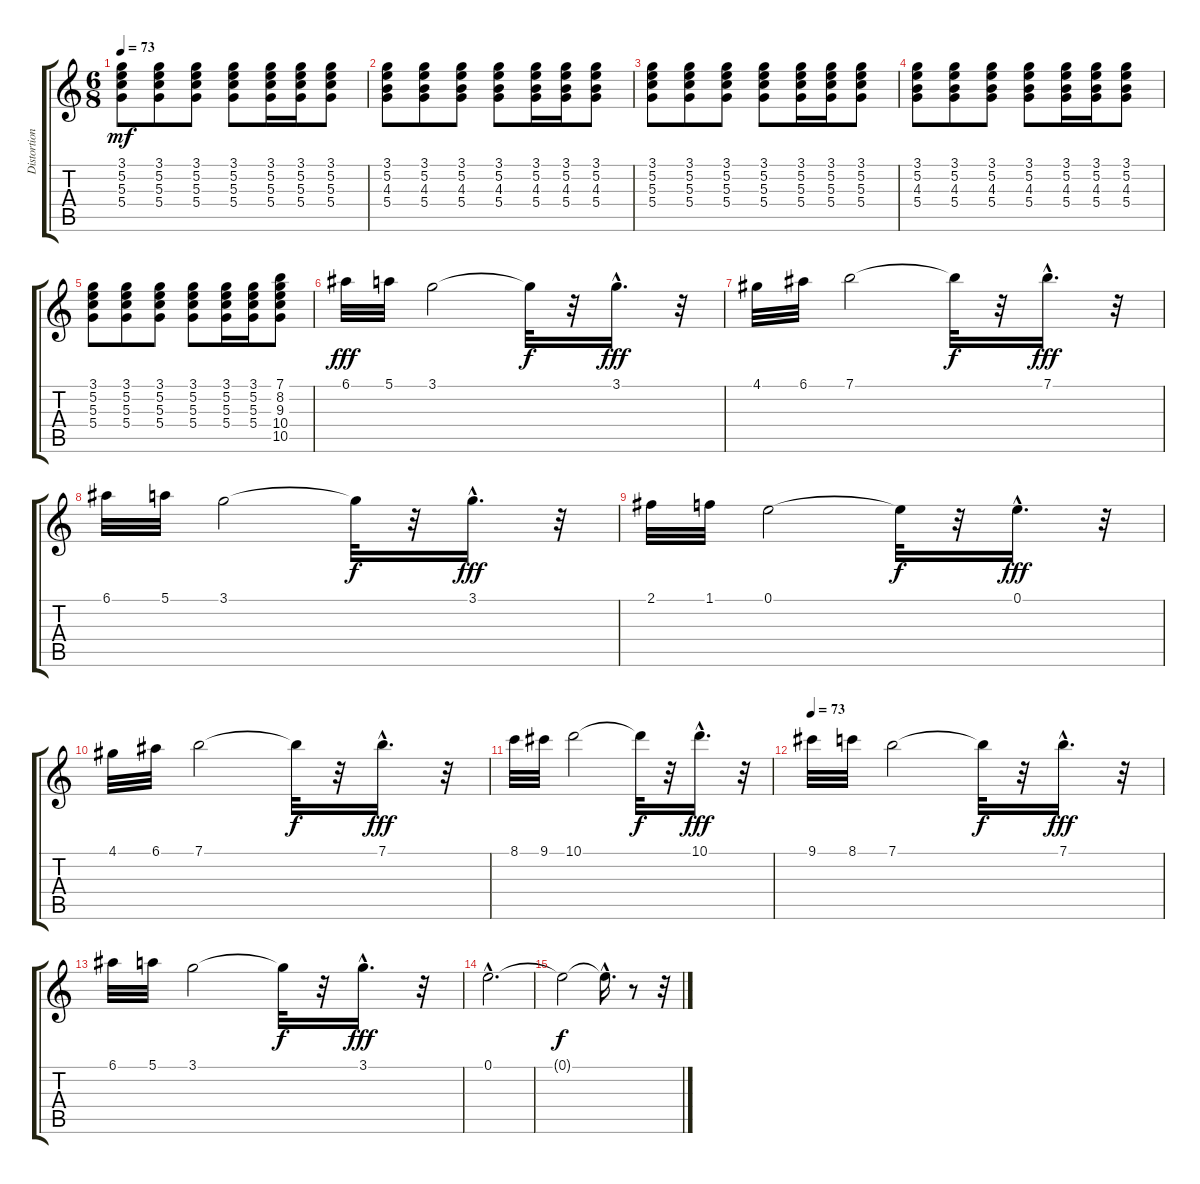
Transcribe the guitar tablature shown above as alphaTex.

\track ("Distortion" "Distortion") {instrument distortionguitar}
\staff {score tabs}
\tuning (E4 B3 G3 D3 A2 E2) {hide}
\ts (6 8)
\tempo 73
\clef g2
\ks c
(3.1 5.2 5.3 5.4).8{dy mf} (3.1 5.2 5.3 5.4).8 (3.1 5.2 5.3 5.4).8 (3.1 5.2 5.3 5.4).8 (3.1 5.2 5.3 5.4).16 (3.1 5.2 5.3 5.4).16 (3.1 5.2 5.3 5.4).8 |
(3.1 5.2 4.3 5.4).8 (3.1 5.2 4.3 5.4).8 (3.1 5.2 4.3 5.4).8 (3.1 5.2 4.3 5.4).8 (3.1 5.2 4.3 5.4).16 (3.1 5.2 4.3 5.4).16 (3.1 5.2 4.3 5.4).8 |
(3.1 5.2 5.3 5.4).8 (3.1 5.2 5.3 5.4).8 (3.1 5.2 5.3 5.4).8 (3.1 5.2 5.3 5.4).8 (3.1 5.2 5.3 5.4).16 (3.1 5.2 5.3 5.4).16 (3.1 5.2 5.3 5.4).8 |
(3.1 5.2 4.3 5.4).8 (3.1 5.2 4.3 5.4).8 (3.1 5.2 4.3 5.4).8 (3.1 5.2 4.3 5.4).8 (3.1 5.2 4.3 5.4).16 (3.1 5.2 4.3 5.4).16 (3.1 5.2 4.3 5.4).8 |
(3.1 5.2 5.3 5.4).8 (3.1 5.2 5.3 5.4).8 (3.1 5.2 5.3 5.4).8 (3.1 5.2 5.3 5.4).8 (3.1 5.2 5.3 5.4).16 (3.1 5.2 5.3 5.4).16 (7.1 8.2 9.3 10.4 10.5).8 |
6.1.32{dy fff} 5.1.32 3.1.2 3.1{t}.32{dy f} r.32 3.1{hac}.16{d dy fff} r.32 |
4.1.32 6.1.32 7.1.2 7.1{t}.32{dy f} r.32 7.1{hac}.16{d dy fff} r.32 |
6.1.32 5.1.32 3.1.2 3.1{t}.32{dy f} r.32 3.1{hac}.16{d dy fff} r.32 |
2.1.32 1.1.32 0.1.2 0.1{t}.32{dy f} r.32 0.1{hac}.16{d dy fff} r.32 |
4.1.32 6.1.32 7.1.2 7.1{t}.32{dy f} r.32 7.1{hac}.16{d dy fff} r.32 |
8.1.32 9.1.32 10.1.2 10.1{t}.32{dy f} r.32 10.1{hac}.16{d dy fff} r.32 |
\tempo 73
9.1.32 8.1.32 7.1.2 7.1{t}.32{dy f} r.32 7.1{hac}.16{d dy fff} r.32 |
6.1.32 5.1.32 3.1.2 3.1{t}.32{dy f} r.32 3.1{hac}.16{d dy fff} r.32 |
0.1{hac}.2{d} |
0.1{t}.2{dy f} 0.1{hac t}.16{d} r.8 r.32
